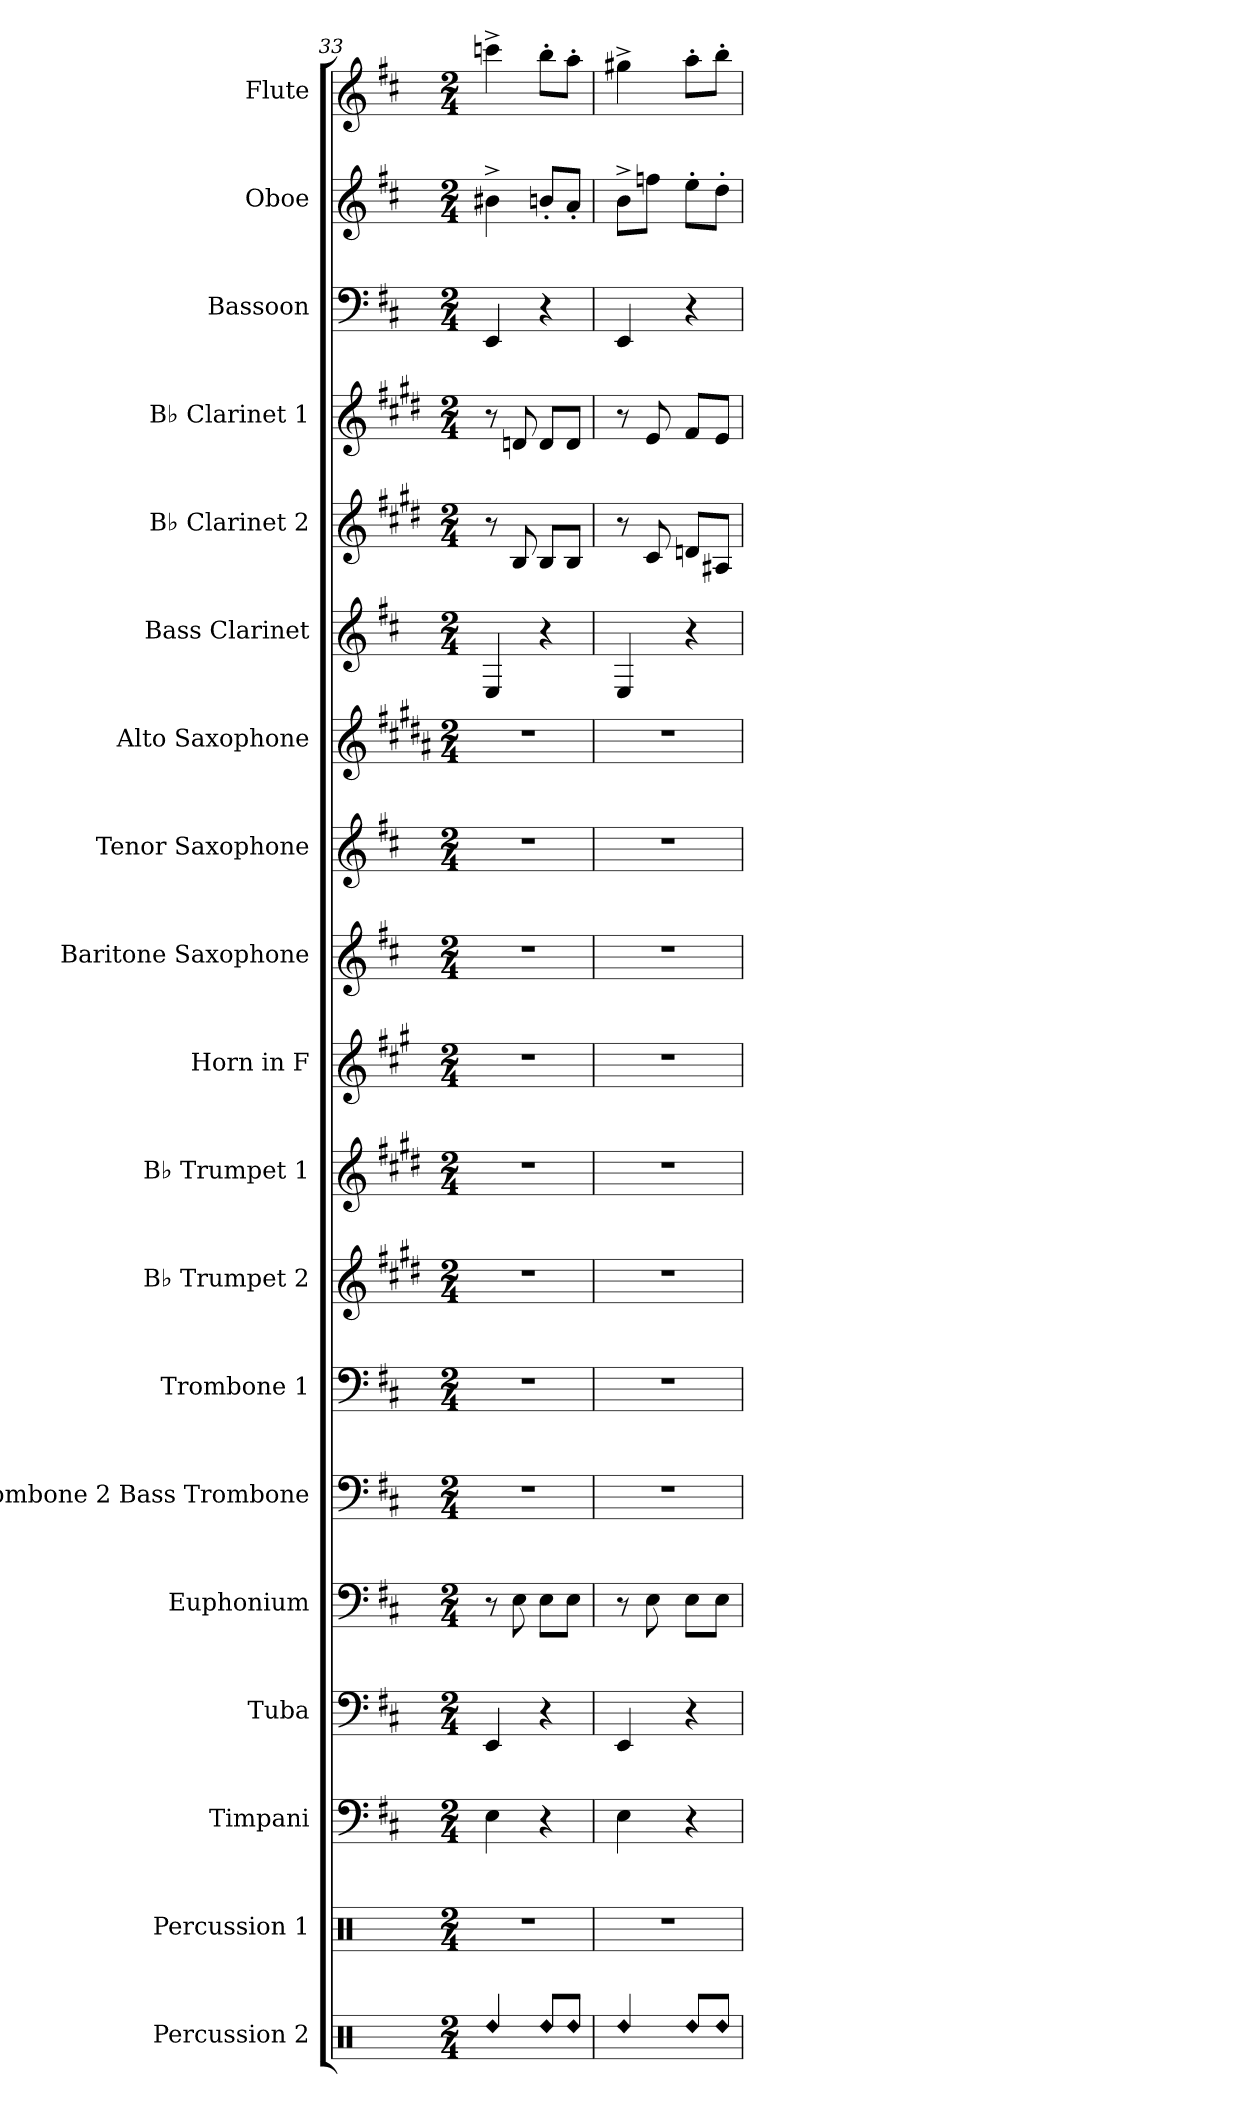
**kern	**kern	**kern	**kern	**kern	**kern	**kern	**kern	**kern	**kern	**kern	**kern	**kern	**kern	**kern	**kern	**kern	**kern	**kern
*part19	*part18	*part17	*part16	*part15	*part14	*part13	*part12	*part11	*part10	*part9	*part8	*part7	*part6	*part5	*part4	*part3	*part2	*part1
*staff19	*staff18	*staff17	*staff16	*staff15	*staff14	*staff13	*staff12	*staff11	*staff10	*staff9	*staff8	*staff7	*staff6	*staff5	*staff4	*staff3	*staff2	*staff1
*I"Percussion 2	*I"Percussion 1	*I"Timpani	*I"Tuba	*I"Euphonium	*I"Trombone 2 Bass Trombone	*I"Trombone 1	*I"B♭ Trumpet 2	*I"B♭ Trumpet 1	*I"Horn in F	*I"Baritone Saxophone	*I"Tenor Saxophone	*I"Alto Saxophone	*I"Bass Clarinet	*I"B♭ Clarinet 2	*I"B♭ Clarinet 1	*I"Bassoon	*I"Oboe	*I"Flute
*I'Perc. 2	*I'Perc. 1	*I'Timp.	*I'Tba.	*I'Euph.	*I'Tbn. 2 B. Tbn.	*I'Tbn. 1	*I'B♭ Tpt. 2	*I'B♭ Tpt. 1	*	*I'Bar. Sax.	*I'T. Sax.	*I'A. Sax.	*I'B. Cl.	*I'B♭ Cl. 2	*I'B♭ Cl. 1	*I'Bsn.	*I'Ob.	*I'Fl.
*clefX	*clefX	*clefF4	*clefF4	*clefF4	*clefF4	*clefF4	*clefG2	*clefG2	*clefG2	*clefG2	*clefG2	*clefG2	*clefG2	*clefG2	*clefG2	*clefF4	*clefG2	*clefG2
*	*	*	*	*	*	*	*ITrd1c2	*ITrd1c2	*ITrd4c7	*ITrd12c21	*ITrd8c14	*ITrd5c9	*ITrd8c14	*ITrd1c2	*ITrd1c2	*	*	*
*k[]	*k[]	*k[f#c#]	*k[f#c#]	*k[f#c#]	*k[f#c#]	*k[f#c#]	*k[f#c#]	*k[f#c#]	*k[f#c#]	*k[f#c#]	*k[f#c#]	*k[f#c#]	*k[f#c#]	*k[f#c#]	*k[f#c#]	*k[f#c#]	*k[f#c#]	*k[f#c#]
*M2/4	*M2/4	*M2/4	*M2/4	*M2/4	*M2/4	*M2/4	*M2/4	*M2/4	*M2/4	*M2/4	*M2/4	*M2/4	*M2/4	*M2/4	*M2/4	*M2/4	*M2/4	*M2/4
=33	=33	=33	=33	=33	=33	=33	=33	=33	=33	=33	=33	=33	=33	=33	=33	=33	=33	=33
!LO:N:head=diamond	!	!	!	!	!	!	!	!	!	!	!	!	!	!	!	!	!	!
4Rdd/	2r	4E\	4EE/	8r	2r	2r	2r	2r	2r	2r	2r	2r	4EE/	8r	8r	4EE/	4b#X^\	4cccn^\
.	.	.	.	8E\	.	.	.	.	.	.	.	.	.	8A/	8cn/	.	.	.
!LO:N:head=diamond	!	!	!	!	!	!	!	!	!	!	!	!	!	!	!	!	!	!
8Rdd/L	.	4r	4r	8E\L	.	.	.	.	.	.	.	.	4r	8A/L	8c/L	4r	8bn'/L	8bb'\L
!LO:N:head=diamond	!	!	!	!	!	!	!	!	!	!	!	!	!	!	!	!	!	!
8Rdd/J	.	.	.	8E\J	.	.	.	.	.	.	.	.	.	8A/J	8c/J	.	8a'/J	8aa'\J
=34	=34	=34	=34	=34	=34	=34	=34	=34	=34	=34	=34	=34	=34	=34	=34	=34	=34	=34
!LO:N:head=diamond	!	!	!	!	!	!	!	!	!	!	!	!	!	!	!	!	!	!
4Rdd/	2r	4E\	4EE/	8r	2r	2r	2r	2r	2r	2r	2r	2r	4EE/	8r	8r	4EE/	8b^\L	4gg#X^\
.	.	.	.	8E\	.	.	.	.	.	.	.	.	.	8B/	8d/	.	8ffn\J	.
!LO:N:head=diamond	!	!	!	!	!	!	!	!	!	!	!	!	!	!	!	!	!	!
8Rdd/L	.	4r	4r	8E\L	.	.	.	.	.	.	.	.	4r	8cn/L	8e/L	4r	8ee'\L	8aa'\L
!LO:N:head=diamond	!	!	!	!	!	!	!	!	!	!	!	!	!	!	!	!	!	!
8Rdd/J	.	.	.	8E\J	.	.	.	.	.	.	.	.	.	8G#X/J	8d/J	.	8dd'\J	8bb'\J
=	=	=	=	=	=	=	=	=	=	=	=	=	=	=	=	=	=	=
*-	*-	*-	*-	*-	*-	*-	*-	*-	*-	*-	*-	*-	*-	*-	*-	*-	*-	*-
